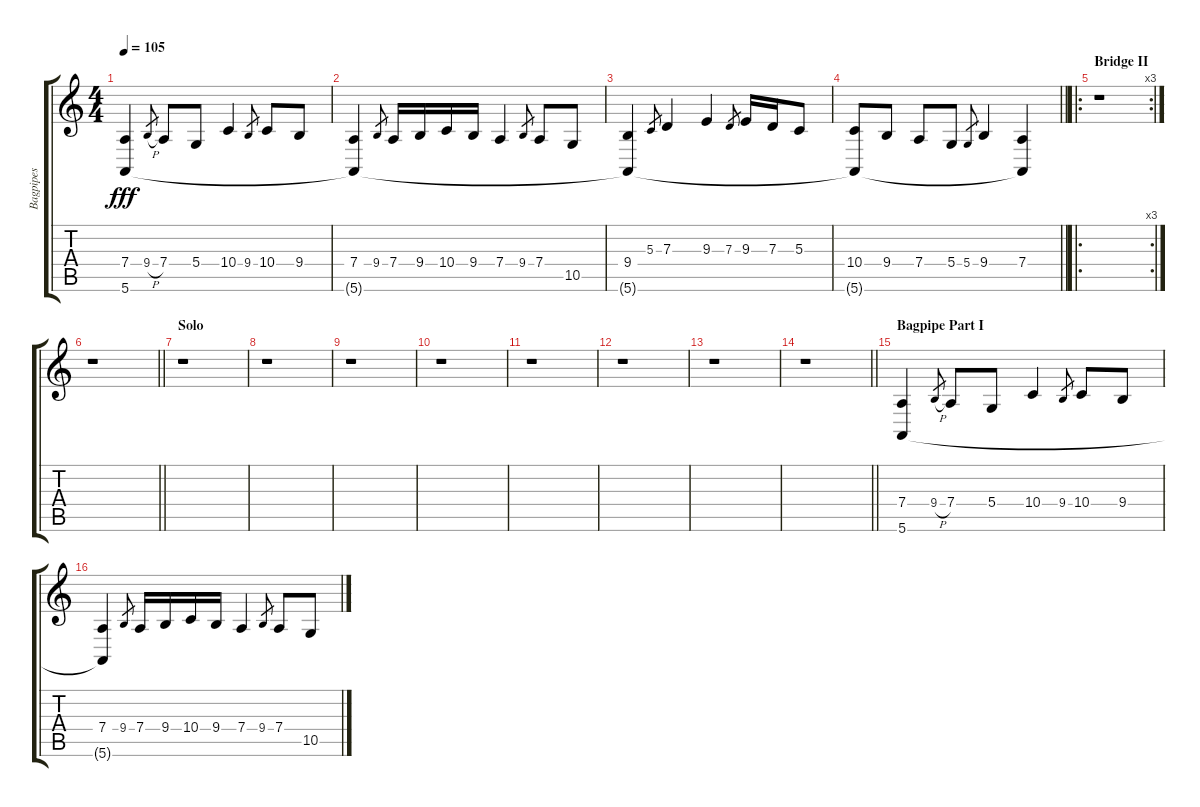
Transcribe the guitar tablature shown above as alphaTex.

\track ("Bagpipes" "Bagpipes") {instrument bagpipe}
\staff {score tabs}
\tuning (E4 B3 G3 D3 A2 E2) {hide}
\ts (4 4)
\tempo 105
\clef g2
\ks c
(7.4 5.6{t}).4{dy fff} 9.4{h}.8{gr} 7.4.8 5.4.8 10.4.4 9.4.8{gr} 10.4.8 9.4.8 |
(7.4 5.6{t}).4 9.4.8{gr} 7.4.16 9.4.16 10.4.16 9.4.16 7.4.4 9.4.8{gr} 7.4.8 10.5.8 |
(9.4 5.6{t}).4 5.3.8{gr} 7.3.4 9.3.4 7.3.8{gr} 9.3.16 7.3.16 5.3.8 |
\barLineRight lightlight
(10.4 5.6{t}).8 9.4.8 7.4.8 5.4.8 5.4.8{gr} 9.4.4 (7.4 5.6{t}).4 |
\ro
\rc 3
\section ("" "Bridge II")
r.1 |
\barLineRight lightlight
r.1 |
\section ("" "Solo")
r.1 |
r.1 |
r.1 |
r.1 |
r.1 |
r.1 |
r.1 |
\barLineRight lightlight
r.1 |
\section ("" "Bagpipe Part I")
(7.4 5.6).4 9.4{h}.8{gr} 7.4.8 5.4.8 10.4.4 9.4.8{gr} 10.4.8 9.4.8 |
(7.4 5.6{t}).4 9.4.8{gr} 7.4.16 9.4.16 10.4.16 9.4.16 7.4.4 9.4.8{gr} 7.4.8 10.5.8
